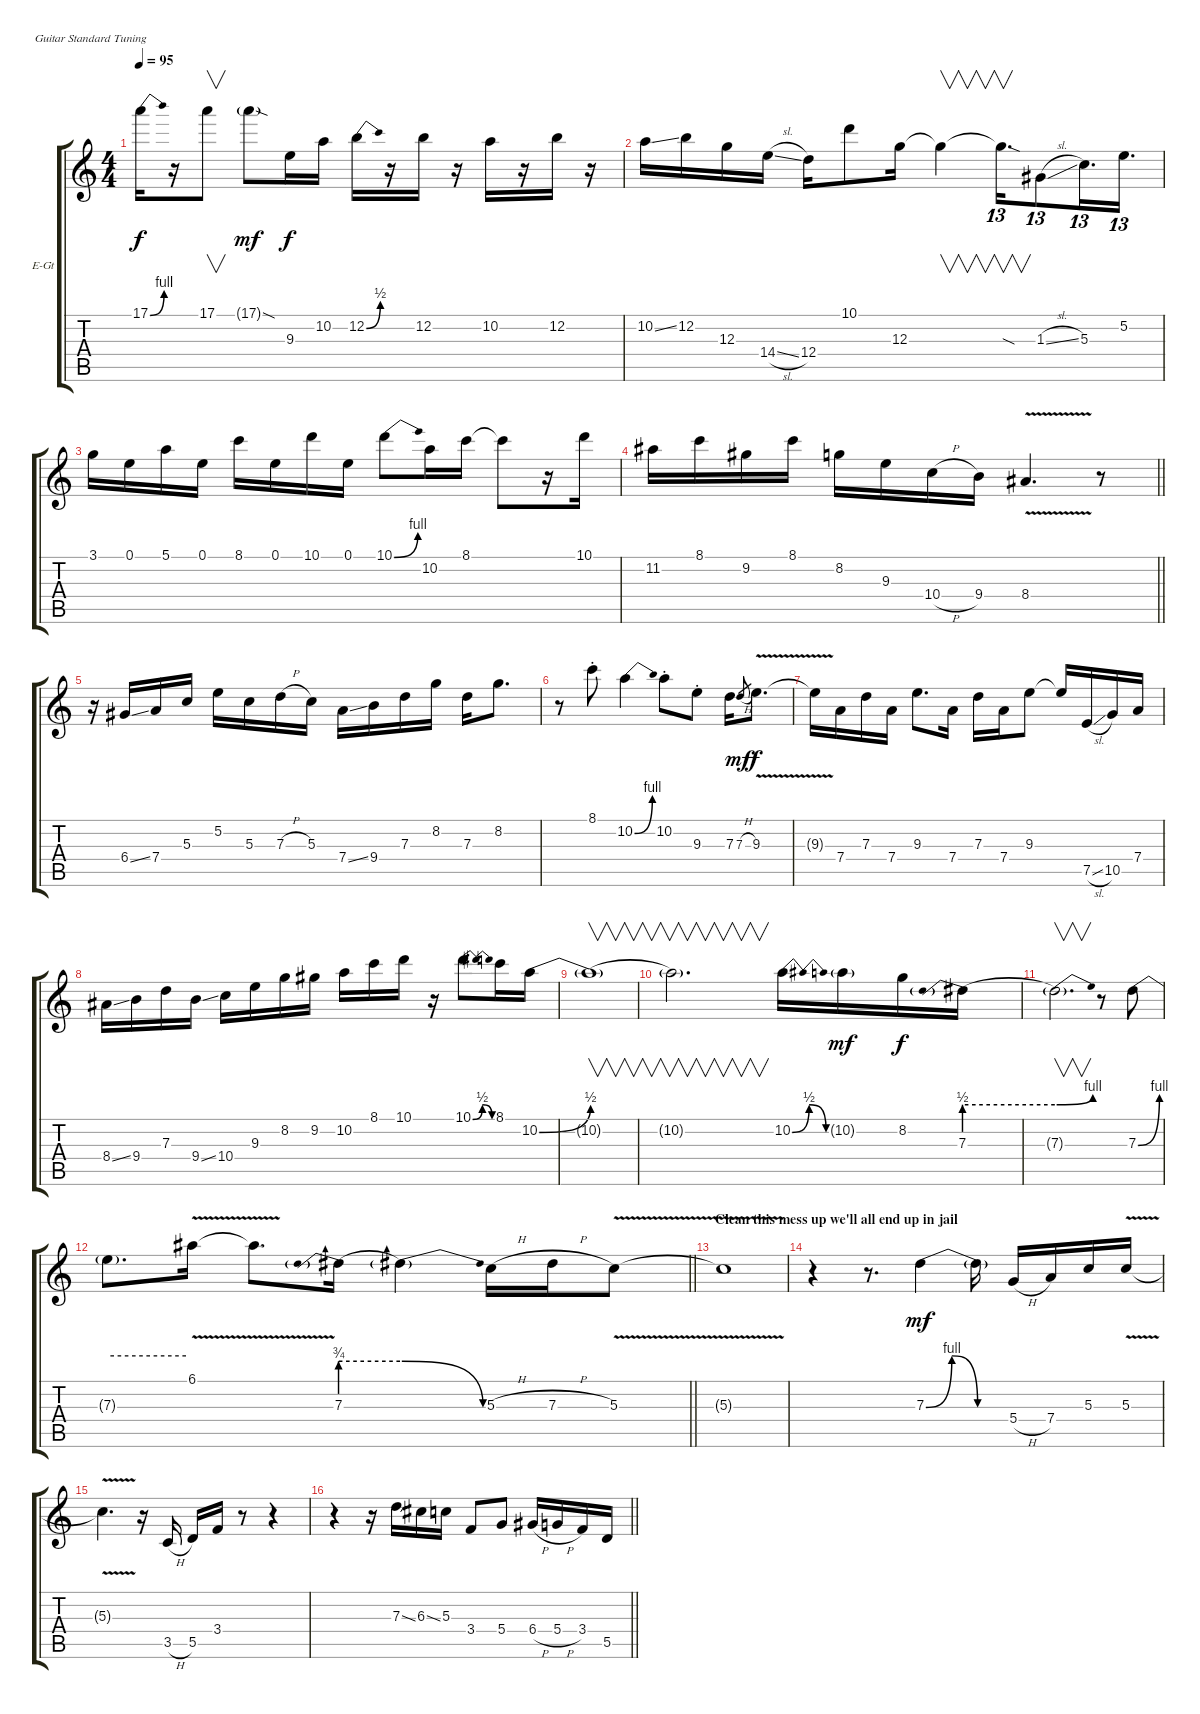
\bracketExtendMode groupsimilarinstruments
\firstSystemTrackNameOrientation horizontal
\otherSystemsTrackNameOrientation horizontal
\track ("Lead Guitar" "E-Gt") {instrument overdrivenguitar}
\staff {score tabs}
\tuning (E4 B3 G3 D3 A2 E2)
\ts (4 4)
\tempo 95
\clef g2
\ks c
17.1{be (bend 9 0 33 4)}.16{dy f} r.16 17.1.8{v} 17.1{sod g}.8{dy mf} 9.3.16{dy f} 10.2.16 12.2{be (bend 11.4 0 45 2)}.16 r.16 12.2.16 r.16 10.2.16 r.16 12.2.16 r.16 |
10.2{ss}.16 12.2.16 12.3.16 14.4{sl}.16 12.4.16 10.1.8 12.3.16 12.3{t}.4{v} 12.3{sod t}.16{v d tu (13 8)} 1.3{sl}.8{tu (13 8)} 5.3.16{d tu (13 8)} 5.2.16{d tu (13 8)} |
3.1.16 0.1.16 5.1.16 0.1.16 8.1.16 0.1.16 10.1.16 0.1.16 10.1{be (bend 0 0 48 4)}.8 10.2.16 8.1.16 8.1{t}.8 r.16 10.1.16 |
\barLineRight lightlight
11.2.16 8.1.16 9.2.16 8.1.16 8.2.16 9.3.16 10.4{h}.16 9.4.16 8.4{v}.4{d} r.8 |
r.16 6.4{ss}.16 7.4.16 5.3.16 5.2.16 5.3.16 7.3{h}.16 5.3.16 7.4{ss}.16 9.4.16 7.3.16 8.2.16 7.3.16 8.2.8{d} |
r.8 8.1{st}.8 10.2{be (bend 0 0 51 4)}.4 10.2{st}.8 9.3{st}.8 7.3.16 7.3{h}.8{gr dy mf} 9.3{v}.8{d dy f} |
9.3{v t}.16 7.4.16 7.3.16 7.4.16 9.3.8{d} 7.4.16 7.3.16 7.4.16 9.3.8 9.3{t}.16 7.5{sl}.16 10.5.16 7.4.16 |
8.4{ss}.16 9.4.16 7.3.16 9.4{ss}.16 10.4.16 9.3.16 8.2.16 9.2.16 10.2.16 8.1.16 10.1.16 r.16 10.1{be (bendrelease 7.199999999999999 0 26.4 2 38.4 2 56.4 0)}.8 8.1.16 10.2{be (bend 10.2 0 59.4 2)}.16 |
10.2{be (hold 0 0 60 0) t}.1{v} |
10.2{t}.2{v d} 10.2{be (bendrelease 0 0 0.6 2 24 2 46.8 0)}.16 10.2{g}.16{dy mf} 8.2.16{dy f} 7.3{be (prebend 0 2 60 2)}.16 |
7.3{be (bend 0 2 1.7999999999999998 4) t}.2{v d} r.8 7.3{be (bend 0 0 60 4)}.8 |
\barLineRight lightlight
7.3{be (hold 0 4 60 4) t}.8{d} 6.1{v}.16 6.1{v t}.8{d} 7.3{be (prebend 0 3 60 3)}.16 7.3{be (release 3 3 16.2 0) t}.4 5.3{h}.16 7.3{h}.16 5.3{v}.8 |
\section ("" "Clean this mess up we'll all end up in jail")
5.3{v t}.1 |
r.4 r.8{d} 7.3{be (bendrelease 0 0 30 4 30 4 60 0)}.4{dy mf} 7.3{be (hold 0 0 60 0) t}.16 5.4{h}.16 7.4.16 5.3.16 5.3{v}.16 |
5.3{v t}.4{d} r.16 3.5{h}.16 5.5.16 3.4.16 r.8 r.4 |
\barLineRight lightlight
r.4 r.16 7.3{ss}.16 6.3{ss}.16 5.3.16 3.4.8 5.4.8 6.4{h}.16 5.4{h}.16 3.4.16 5.5{ss}.16
